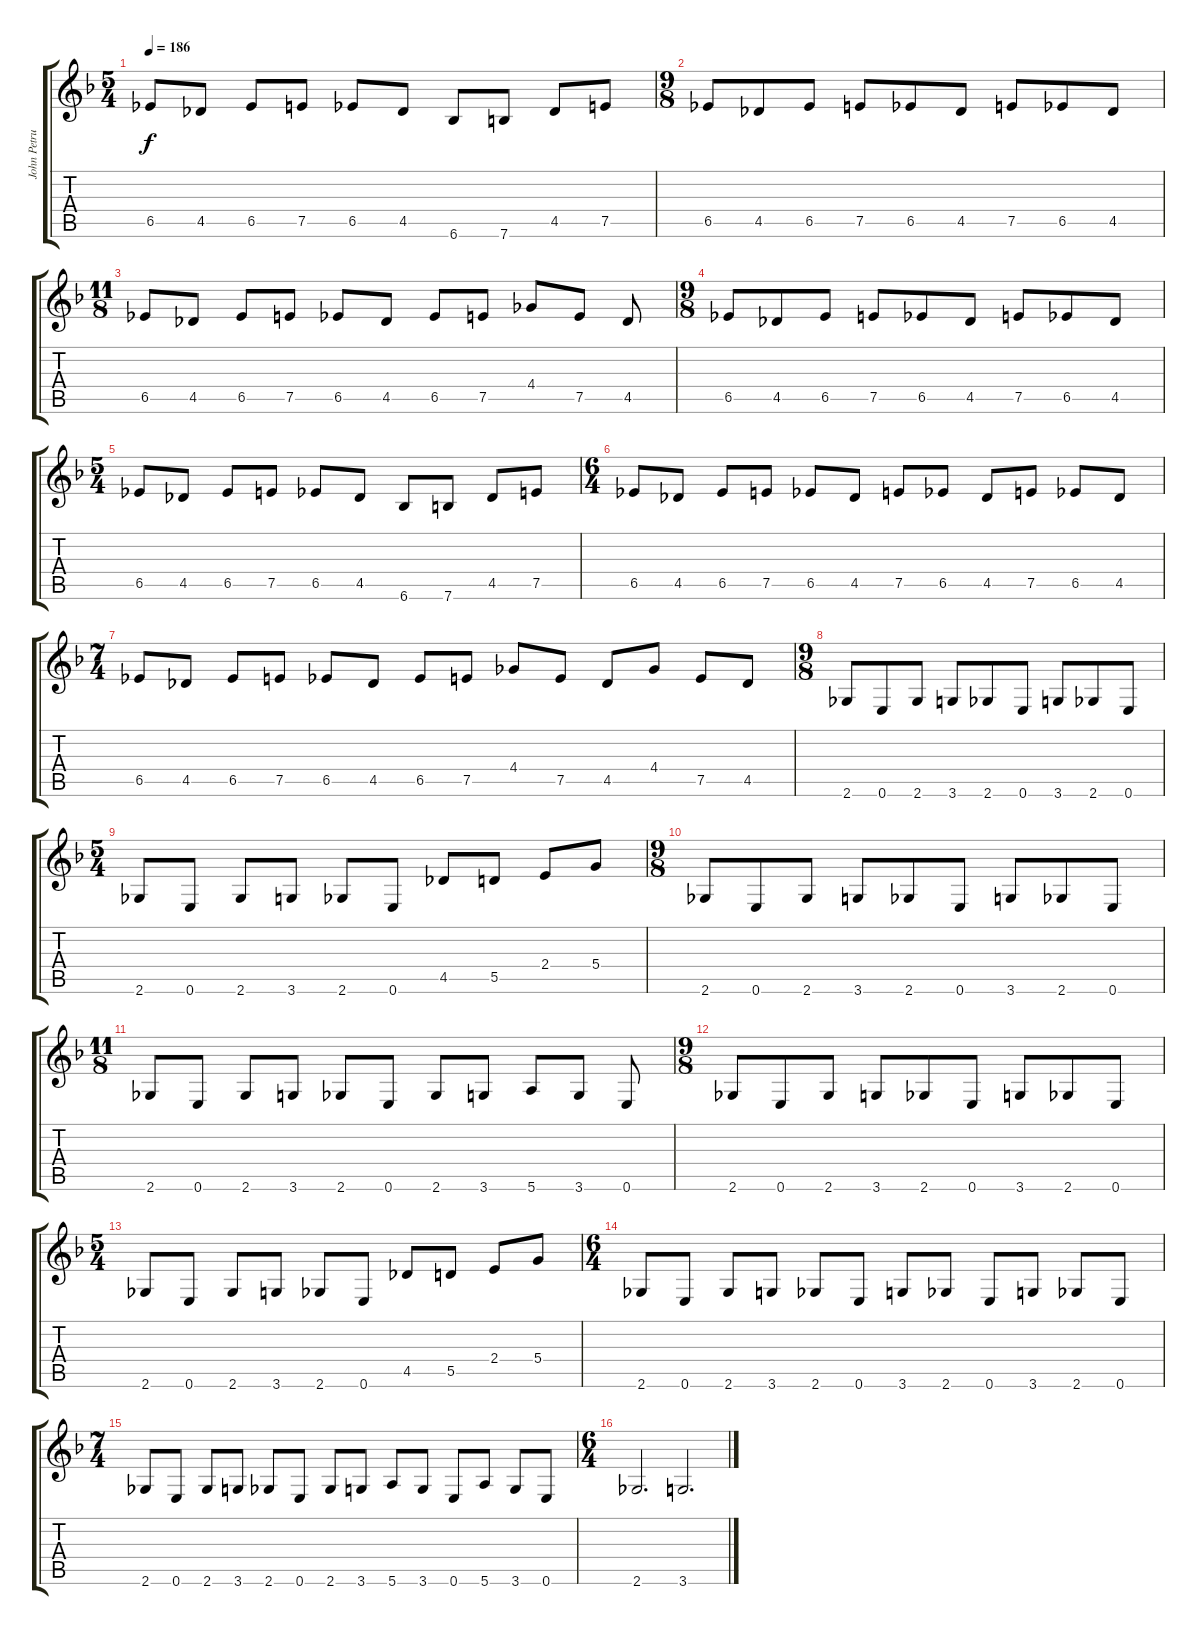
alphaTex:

\track ("John Petrucci Gtr. 2" "John Petru") {instrument distortionguitar}
\staff {score tabs}
\tuning (E4 B3 G3 D3 A2 E2) {hide}
\ts (5 4)
\tempo 186
\clef g2
\ks dminor
6.5.8{dy f} 4.5.8 6.5.8 7.5.8 6.5.8 4.5.8 6.6.8 7.6.8 4.5.8 7.5.8 |
\ts (9 8)
6.5.8 4.5.8 6.5.8 7.5.8 6.5.8 4.5.8 7.5.8 6.5.8 4.5.8 |
\ts (11 8)
6.5.8 4.5.8 6.5.8 7.5.8 6.5.8 4.5.8 6.5.8 7.5.8 4.4.8 7.5.8 4.5.8 |
\ts (9 8)
6.5.8 4.5.8 6.5.8 7.5.8 6.5.8 4.5.8 7.5.8 6.5.8 4.5.8 |
\ts (5 4)
6.5.8 4.5.8 6.5.8 7.5.8 6.5.8 4.5.8 6.6.8 7.6.8 4.5.8 7.5.8 |
\ts (6 4)
6.5.8 4.5.8 6.5.8 7.5.8 6.5.8 4.5.8 7.5.8 6.5.8 4.5.8 7.5.8 6.5.8 4.5.8 |
\ts (7 4)
6.5.8 4.5.8 6.5.8 7.5.8 6.5.8 4.5.8 6.5.8 7.5.8 4.4.8 7.5.8 4.5.8 4.4.8 7.5.8 4.5.8 |
\ts (9 8)
2.6.8 0.6.8 2.6.8 3.6.8 2.6.8 0.6.8 3.6.8 2.6.8 0.6.8 |
\ts (5 4)
2.6.8 0.6.8 2.6.8 3.6.8 2.6.8 0.6.8 4.5.8 5.5.8 2.4.8 5.4.8 |
\ts (9 8)
2.6.8 0.6.8 2.6.8 3.6.8 2.6.8 0.6.8 3.6.8 2.6.8 0.6.8 |
\ts (11 8)
2.6.8 0.6.8 2.6.8 3.6.8 2.6.8 0.6.8 2.6.8 3.6.8 5.6.8 3.6.8 0.6.8 |
\ts (9 8)
2.6.8 0.6.8 2.6.8 3.6.8 2.6.8 0.6.8 3.6.8 2.6.8 0.6.8 |
\ts (5 4)
2.6.8 0.6.8 2.6.8 3.6.8 2.6.8 0.6.8 4.5.8 5.5.8 2.4.8 5.4.8 |
\ts (6 4)
2.6.8 0.6.8 2.6.8 3.6.8 2.6.8 0.6.8 3.6.8 2.6.8 0.6.8 3.6.8 2.6.8 0.6.8 |
\ts (7 4)
2.6.8 0.6.8 2.6.8 3.6.8 2.6.8 0.6.8 2.6.8 3.6.8 5.6.8 3.6.8 0.6.8 5.6.8 3.6.8 0.6.8 |
\ts (6 4)
2.6.2{d} 3.6.2{d}
